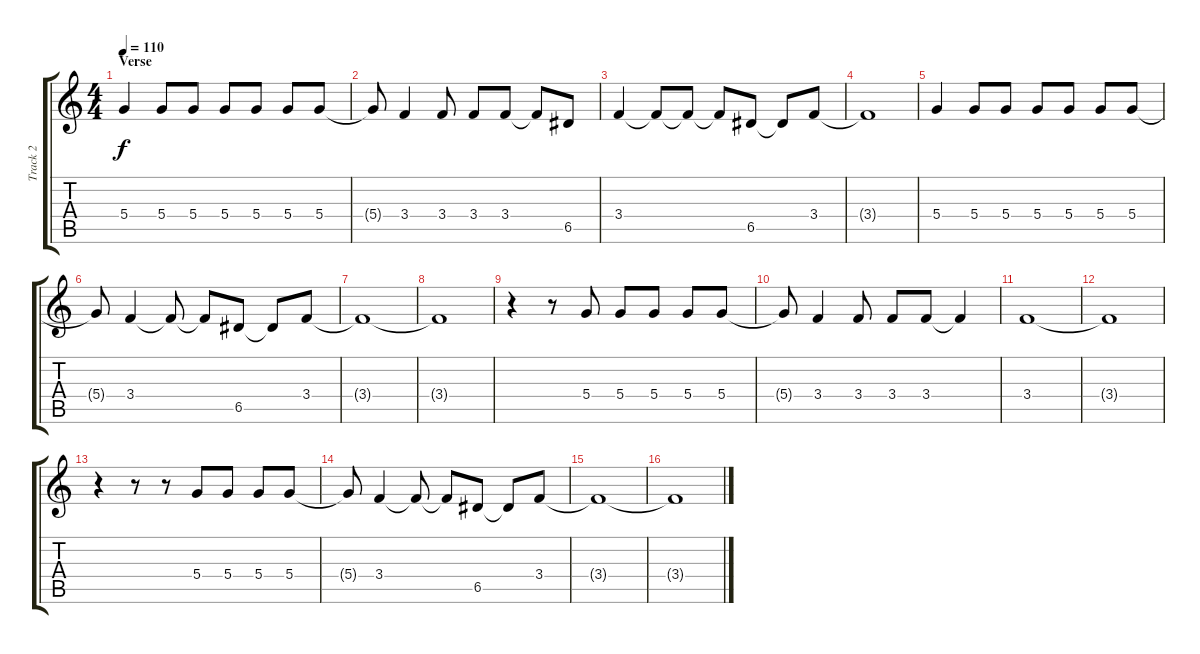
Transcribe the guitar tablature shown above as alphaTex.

\track ("Track 2" "Track 2") {instrument electricguitarjazz}
\staff {score tabs}
\tuning (E4 B3 G3 D3 A2 E2) {hide}
\ts (4 4)
\section ("" "Verse")
\tempo 110
\clef g2
\ks c
5.4.4{dy f volume 14 balance 8 instrument electricguitarjazz} 5.4.8 5.4.8 5.4.8 5.4.8 5.4.8 5.4.8 |
5.4{t}.8 3.4.4 3.4.8 3.4.8 3.4.8 3.4{t}.8 6.5.8 |
3.4.4 3.4{t}.8 3.4{t}.8 3.4{t}.8 6.5.8 6.5{t}.8 3.4.8 |
3.4{t}.1 |
5.4.4 5.4.8 5.4.8 5.4.8 5.4.8 5.4.8 5.4.8 |
5.4{t}.8 3.4.4 3.4{t}.8 3.4{t}.8 6.5.8 6.5{t}.8 3.4.8 |
3.4{t}.1 |
3.4{t}.1 |
r.4 r.8 5.4.8 5.4.8 5.4.8 5.4.8 5.4.8 |
5.4{t}.8 3.4.4 3.4.8 3.4.8 3.4.8 3.4{t}.4 |
3.4.1 |
3.4{t}.1 |
r.4 r.8 r.8 5.4.8 5.4.8 5.4.8 5.4.8 |
5.4{t}.8 3.4.4 3.4{t}.8 3.4{t}.8 6.5.8 6.5{t}.8 3.4.8 |
3.4{t}.1 |
3.4{t}.1
